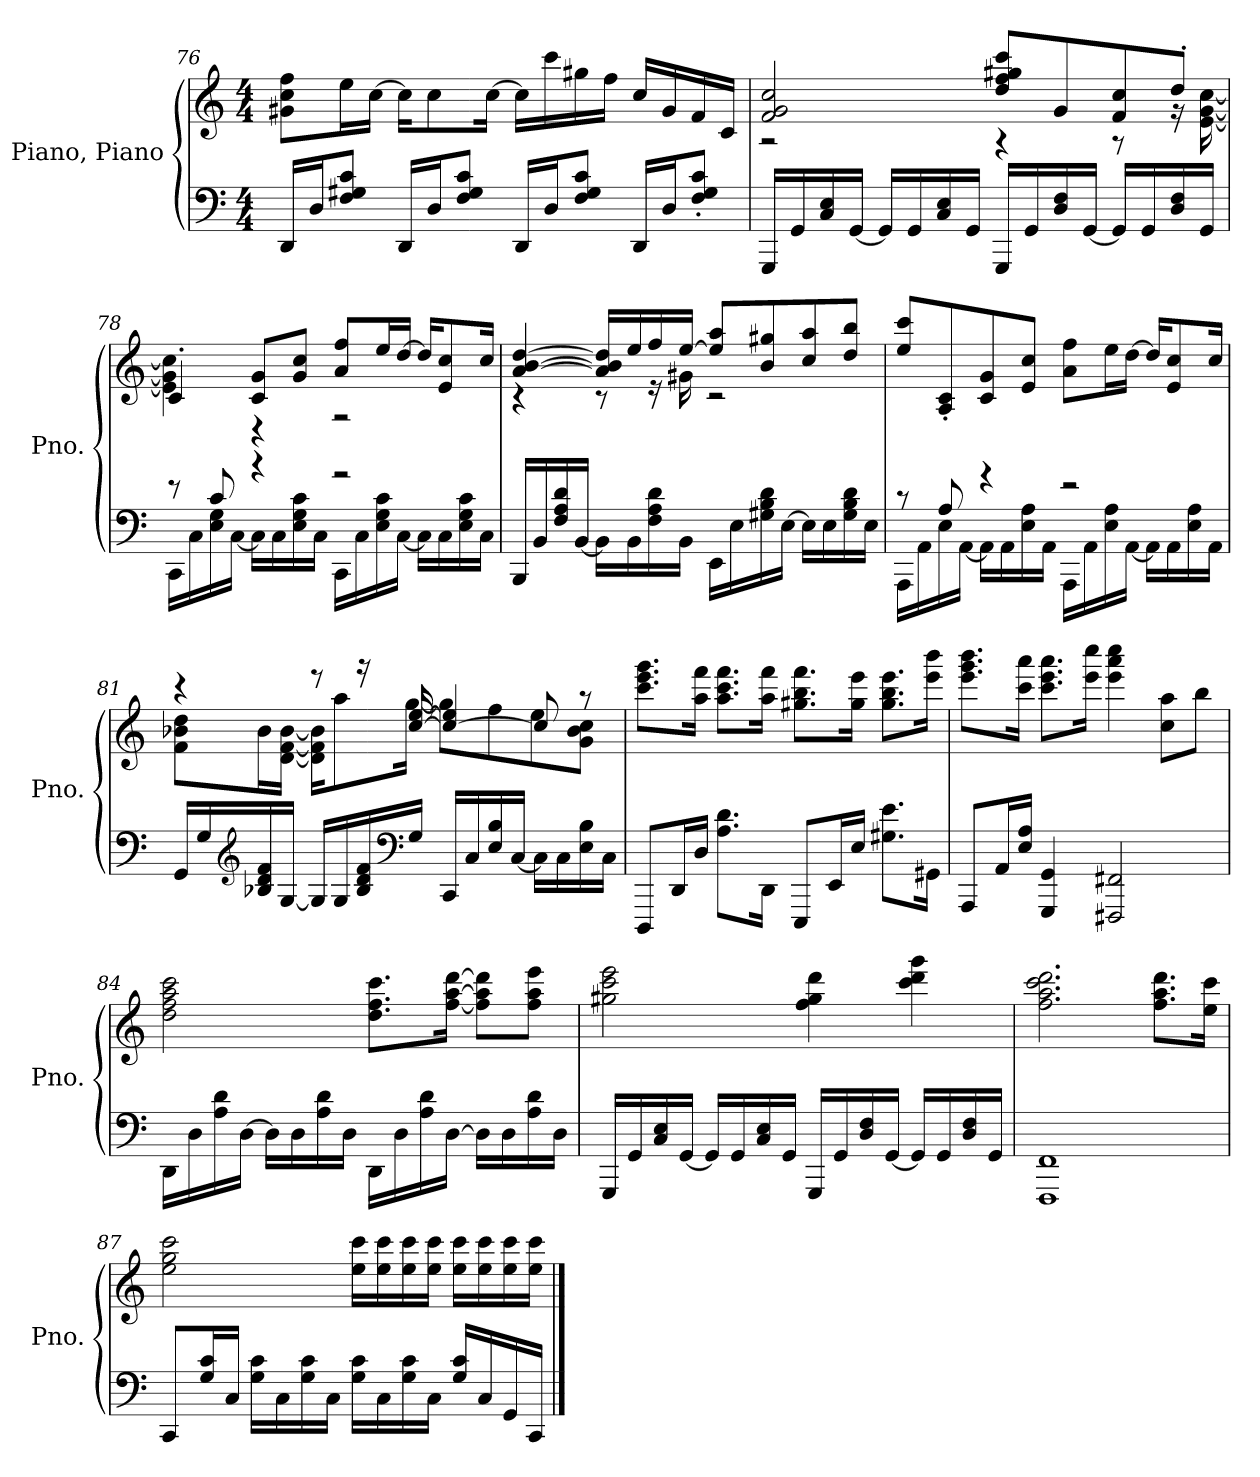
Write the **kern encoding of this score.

**kern	**kern
*part1	*part1
*staff2	*staff1
*I"Piano, Piano	*
*I'Pno.	*
!!LO:LB:g=z
*clefF4	*clefG2
*k[]	*k[]
*M4/4	*M4/4
=76	=76
16DD/LL	8g#X\ 8cc\ 8ff\L
16D/J	.
8F/ 8G#X/ 8c/J	16ee\L
.	[16cc\JJ
16DD/LL	16cc\KL]
16D/J	8cc\
8F/ 8G#/ 8c/J	.
.	[16cc\Jk
16DD/LL	16cc\LL]
16D/J	16ccc\
8F/ 8G#/ 8c/J	16gg#X\
.	16ff\JJ
16DD/LL	16cc/LL
16D/J	16g#/
8F/' 8G#/' 8c/'J	16f/
.	16c/JJ
=77	=77
*	*^
16GGG/LL	2f/ 2g/ 2cc/	2r
16GG/	.	.
16C/ 16E/	.	.
[16GG/JJ	.	.
16GG/LL]	.	.
16GG/	.	.
16C/ 16E/	.	.
16GG/JJ	.	.
16GGG/LL	8dd/ 8ff/ 8gg#X/ 8ccc/L	4r
16GG/	.	.
16D/ 16F/	8g/	.
[16GG/JJ	.	.
16GG/LL]	8f/ 8cc/	8r
16GG/	.	.
16D/ 16F/	8dd'/J	16r
16GG/JJ	.	[16e\ [16g\ [16cc\
=78	=78	=78
*^	*	*
8r	16CC\LL	4c'/	4e\] 4g\] 4cc\]
.	16C\	.	.
8c/	16E\ 16G\	.	.
.	[16C\JJ	.	.
4r	16C\LL]	8c/ 8g/L	4r
.	16C\	.	.
.	16E\ 16G\ 16c\	8g/ 8cc/J	.
.	16C\JJ	.	.
2r	16CC\LL	8a/ 8ff/L	2r
.	16C\	.	.
.	16E\ 16G\ 16c\	16ee/L	.
.	[16C\JJ	[16dd/JJ	.
.	16C\LL]	16dd/KL]	.
.	16C\	8e/ 8cc/	.
.	16E\ 16G\ 16c\	.	.
.	16C\JJ	16cc/Jk	.
*v	*v	*	*
!!LO:LB:g=z	!!
=79	=79	=79
16BBB/LL	[4a/ [4b/ [4dd/	4r
16BB/	.	.
16F/ 16A/ 16d/	.	.
[16BB/JJ	.	.
16BB\LL]	16a/] 16b/] 16dd/]LL	8r
16BB\	16ee/	.
16F\ 16A\ 16d\	16ff/	16r
16BB\JJ	[16ee/JJ	16g#X\
16EE\LL	8ee/] 8aa/L	2r
16E\	.	.
16G#X\ 16B\ 16d\	8b/ 8gg#X/	.
[16E\JJ	.	.
16E\LL]	8cc/ 8aa/	.
16E\	.	.
16G#\ 16B\ 16d\	8dd/ 8bb/J	.
16E\JJ	.	.
*	*v	*v
=80	=80
*^	*
8r	16AAA\LL	8ee/ 8ccc/L
.	16AA\	.
8A/	16E\	8A/' 8c/'
.	[16AA\JJ	.
4r	16AA\LL]	8c/ 8g/
.	16AA\	.
.	16E\ 16A\	8e/ 8cc/J
.	16AA\JJ	.
2r	16AAA\LL	8a\ 8ff\L
.	16AA\	.
.	16E\ 16A\	16ee\L
.	[16AA\JJ	[16dd\JJ
.	16AA\LL]	16dd/KL]
.	16AA\	8e/ 8cc/
.	16E\ 16A\	.
.	16AA\JJ	16cc/Jk
*v	*v	*
!!LO:PB:g=z
=81	=81
*	*^
16GG/LL	4r	8f\ 8b-X\ 8dd\L
16G/	.	.
*clefG2	*	*
16B-X/ 16d/ 16f/	.	16b-\L
[16G/JJ	.	[16d\ [16f\ [16b-\JJ
16G/LL]	8r	16d\] 16f\] 16b-\]KL
16G/	.	8aa\
16B-/ 16d/ 16f/	16r	.
*clefF4	*	*
16G/JJ	[16cc/ [16ee/	[16gg\Jk
16CC/LL	4cc/_ 4ee/]	8gg\L]
16C/	.	.
16E/ 16B-/	.	8ff\
[16C/JJ	.	.
16C\LL]	8cc/]	8ee\
16C\	.	.
16E\ 16B-\	8r	8g\ 8b-\ 8cc\J
16C\JJ	.	.
*	*v	*v
=82	=82
8DDD/L	8.ccc\ 8.eee\ 8.ggg\L
16DD/L	.
16D/JJ	16aa\ 16fff\Jk
8.A\ 8.d\L	8.aa\ 8.ccc\ 8.fff\L
16DD\Jk	16aa\ 16fff\Jk
8EEE/L	8.gg#X\ 8.bb\ 8.fff\L
16EE/L	.
16E/JJ	16gg#\ 16eee\Jk
8.G#X\ 8.e\L	8.gg#\ 8.bb\ 8.eee\L
16GG#X\Jk	16eee\ 16bbb\Jk
=83	=83
8AAA/L	8.eee\ 8.ggg\ 8.bbb\L
16AA/L	.
16E/ 16A/JJ	16ccc\ 16aaa\Jk
4GGG/ 4GG/	8.ccc\ 8.eee\ 8.aaa\L
.	16eee\ 16cccc\Jk
2FFF#X/ 2FF#X/	4eee\ 4aaa\ 4cccc\
.	8cc\ 8aa\L
.	8bb\J
!!LO:LB:g=z
=84	=84
16DD\LL	2dd\ 2ff\ 2aa\ 2ccc\
16D\	.
16A\ 16d\	.
[16D\JJ	.
16D\LL]	.
16D\	.
16A\ 16d\	.
16D\JJ	.
16DD\LL	8.dd\ 8.ff\ 8.ccc\L
16D\	.
16A\ 16d\	.
[16D\JJ	[16ff\ [16aa\ [16ddd\Jk
16D\LL]	8ff\] 8aa\] 8ddd\]L
16D\	.
16A\ 16d\	8ff\ 8aa\ 8eee\J
16D\JJ	.
=85	=85
16GGG/LL	2gg#X\ 2ccc\ 2eee\
16GG/	.
16C/ 16E/	.
[16GG/JJ	.
16GG/LL]	.
16GG/	.
16C/ 16E/	.
16GG/JJ	.
16GGG/LL	4ff\ 4gg#\ 4ddd\
16GG/	.
16D/ 16F/	.
[16GG/JJ	.
16GG/LL]	4ccc\ 4ddd\ 4ggg\
16GG/	.
16D/ 16F/	.
16GG/JJ	.
=86	=86
1FFF 1FF	2.ff\ 2.aa\ 2.ccc\ 2.ddd\
.	8.ff\ 8.aa\ 8.ddd\L
.	16ee\ 16ccc\Jk
!!LO:LB:g=z
=87	=87
8CC/L	2ee\ 2gg\ 2ccc\
16G/ 16c/L	.
16C/JJ	.
16G\ 16c\LL	.
16C\	.
16G\ 16c\	.
16C\JJ	.
16G\ 16c\LL	16ee\ 16ccc\LL
16C\	16ee\ 16ccc\
16G\ 16c\	16ee\ 16ccc\
16C\JJ	16ee\ 16ccc\JJ
16G/ 16c/LL	16ee\ 16ccc\LL
16C/	16ee\ 16ccc\
16GG/	16ee\ 16ccc\
16CC/JJ	16ee\ 16ccc\JJ
==	==
*-	*-
